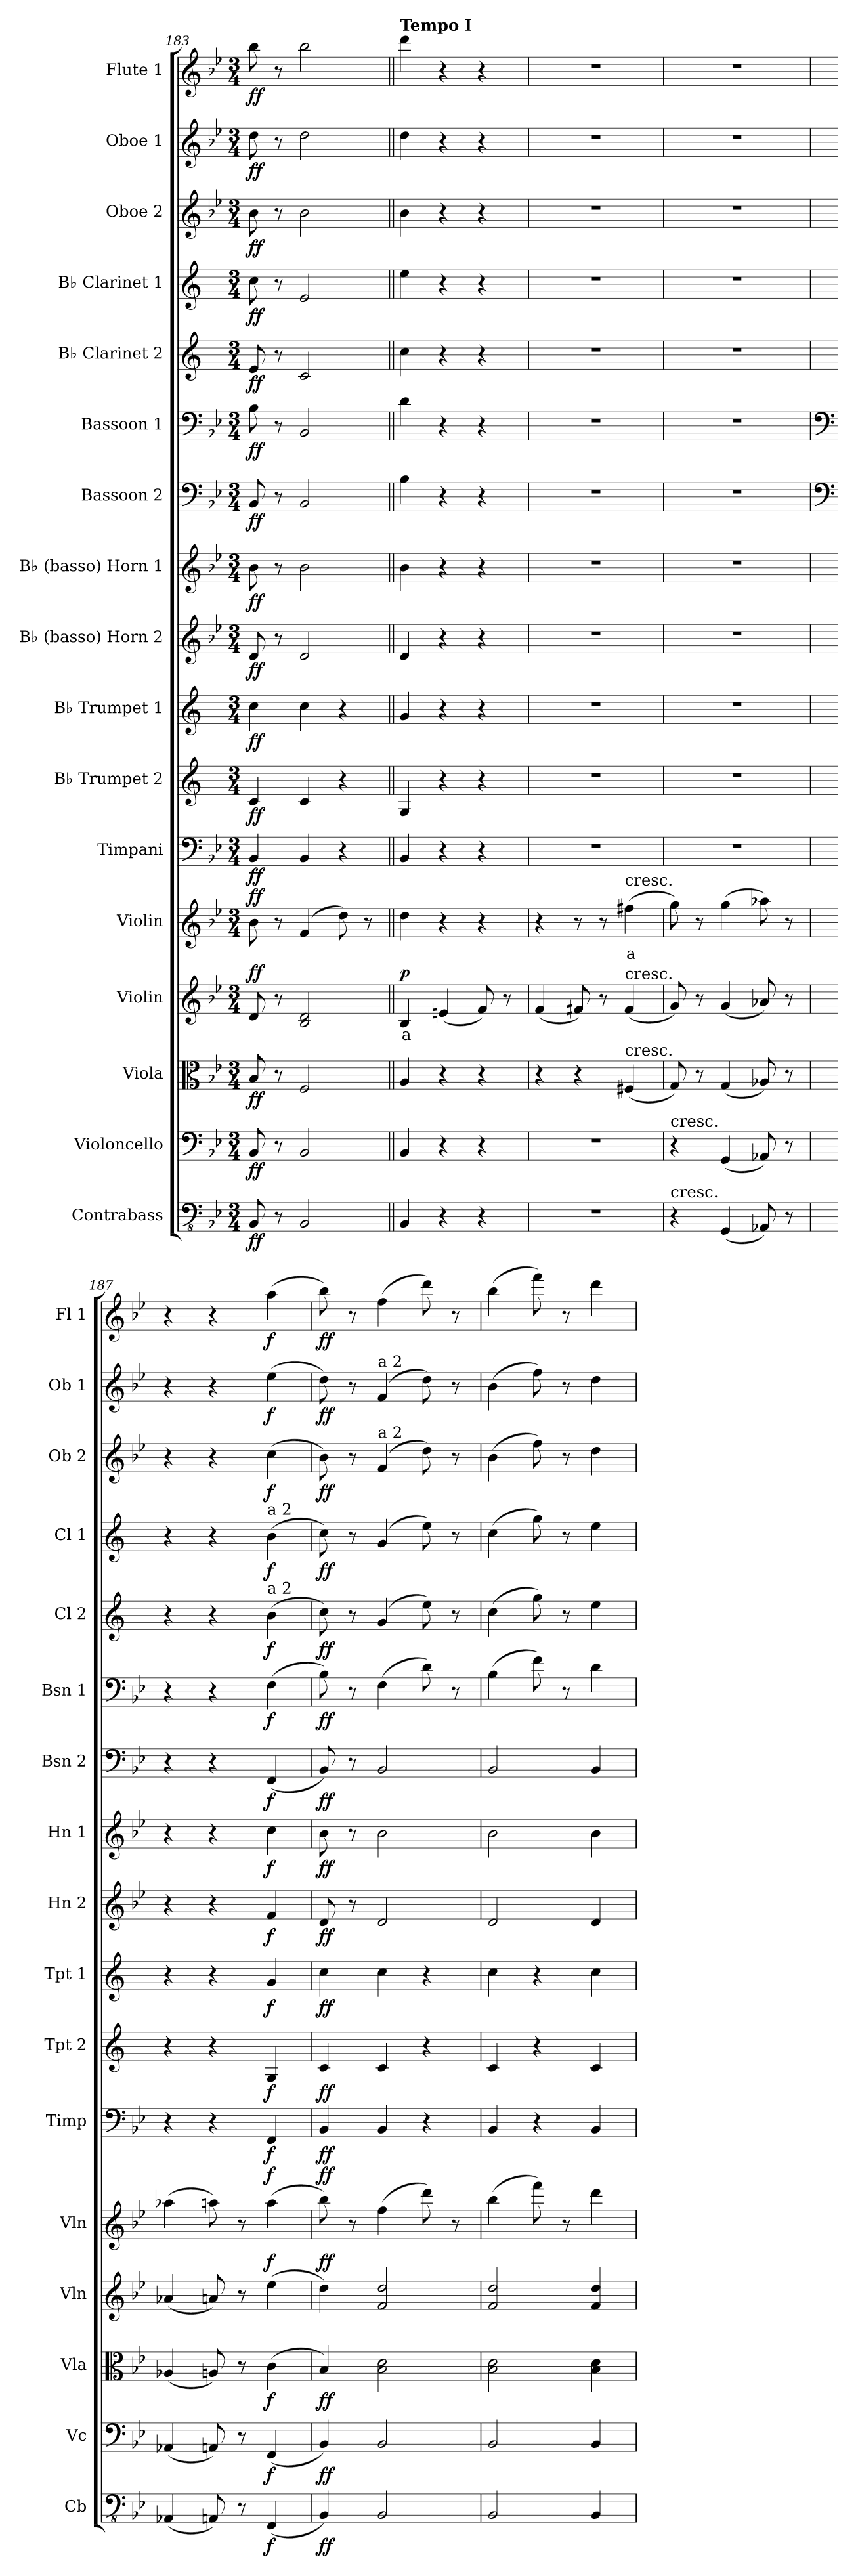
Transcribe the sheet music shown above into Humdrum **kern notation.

**kern	**dynam	**kern	**dynam	**kern	**dynam	**kern	**text	**dynam	**kern	**text	**dynam	**kern	**dynam	**kern	**dynam	**kern	**dynam	**kern	**dynam	**kern	**dynam	**kern	**dynam	**kern	**dynam	**kern	**dynam	**kern	**dynam	**kern	**dynam	**kern	**dynam	**kern	**dynam
*part17	*part17	*part16	*part16	*part15	*part15	*part14	*part14	*part14	*part13	*part13	*part13	*part12	*part12	*part11	*part11	*part10	*part10	*part9	*part9	*part8	*part8	*part7	*part7	*part6	*part6	*part5	*part5	*part4	*part4	*part3	*part3	*part2	*part2	*part1	*part1
*staff17	*staff17	*staff16	*staff16	*staff15	*staff15	*staff14	*staff14	*staff14	*staff13	*staff13	*staff13	*staff12	*staff12	*staff11	*staff11	*staff10	*staff10	*staff9	*staff9	*staff8	*staff8	*staff7	*staff7	*staff6	*staff6	*staff5	*staff5	*staff4	*staff4	*staff3	*staff3	*staff2	*staff2	*staff1	*staff1
*I"Contrabass	*	*I"Violoncello	*	*I"Viola	*	*I"Violin	*	*	*I"Violin	*	*	*I"Timpani	*	*I"B♭ Trumpet 2	*	*I"B♭ Trumpet 1	*	*I"B♭ (basso) Horn 2	*	*I"B♭ (basso) Horn 1	*	*I"Bassoon 2	*	*I"Bassoon 1	*	*I"B♭ Clarinet 2	*	*I"B♭ Clarinet 1	*	*I"Oboe 2	*	*I"Oboe 1	*	*I"Flute 1	*
*I'Cb	*	*I'Vc	*	*I'Vla	*	*I'Vln	*	*	*I'Vln	*	*	*I'Timp	*	*I'Tpt 2	*	*I'Tpt 1	*	*I'Hn 2	*	*I'Hn 1	*	*I'Bsn 2	*	*I'Bsn 1	*	*I'Cl 2	*	*I'Cl 1	*	*I'Ob 2	*	*I'Ob 1	*	*I'Fl 1	*
*clefFv4	*	*clefF4	*	*clefC3	*	*clefG2	*	*	*clefG2	*	*	*clefF4	*	*clefG2	*	*clefG2	*	*clefG2	*	*clefG2	*	*clefF4	*	*clefF4	*	*clefG2	*	*clefG2	*	*clefG2	*	*clefG2	*	*clefG2	*
*	*	*	*	*	*	*	*	*	*	*	*	*	*	*ITrd1c2	*	*ITrd1c2	*	*ITrd8c14	*	*ITrd8c14	*	*	*	*	*	*ITrd1c2	*	*ITrd1c2	*	*	*	*	*	*	*
*k[b-e-]	*	*k[b-e-]	*	*k[b-e-]	*	*k[b-e-]	*	*	*k[b-e-]	*	*	*k[b-e-]	*	*k[b-e-]	*	*k[b-e-]	*	*k[b-e-]	*	*k[b-e-]	*	*k[b-e-]	*	*k[b-e-]	*	*k[b-e-]	*	*k[b-e-]	*	*k[b-e-]	*	*k[b-e-]	*	*k[b-e-]	*
*M3/4	*	*M3/4	*	*M3/4	*	*M3/4	*	*	*M3/4	*	*	*M3/4	*	*M3/4	*	*M3/4	*	*M3/4	*	*M3/4	*	*M3/4	*	*M3/4	*	*M3/4	*	*M3/4	*	*M3/4	*	*M3/4	*	*M3/4	*
=183	=183	=183	=183	=183	=183	=183	=183	=183	=183	=183	=183	=183	=183	=183	=183	=183	=183	=183	=183	=183	=183	=183	=183	=183	=183	=183	=183	=183	=183	=183	=183	=183	=183	=183	=183
!	!LO:DY:b	!	!LO:DY:b	!	!LO:DY:b	!	!	!LO:DY:b	!	!	!LO:DY:b	!	!LO:DY:b	!	!LO:DY:b	!	!LO:DY:b	!	!LO:DY:b	!	!LO:DY:b	!	!LO:DY:b	!	!LO:DY:b	!	!LO:DY:b	!	!LO:DY:b	!	!LO:DY:b	!	!LO:DY:b	!	!LO:DY:b
8BBB-/	ff	8BB-/	ff	8B-/	ff	8d/	.	ff	8b-\	.	ff	4BB-/	ff	4B-/	ff	4b-\	ff	8D/	ff	8B-\	ff	8BB-/	ff	8B-\	ff	8d/	ff	8b-\	ff	8b-\	ff	8dd\	ff	8bb-\	ff
8r	.	8r	.	8r	.	8r	.	.	8r	.	.	.	.	.	.	.	.	8r	.	8r	.	8r	.	8r	.	8r	.	8r	.	8r	.	8r	.	8r	.
2BBB-/	.	2BB-/	.	2F/	.	2B-/ 2d/	.	.	(4f/	.	.	4BB-/	.	4B-/	.	4b-\	.	2D/	.	2B-\	.	2BB-/	.	2BB-/	.	2B-/	.	2d/	.	2b-\	.	2dd\	.	2bb-\	.
.	.	.	.	.	.	.	.	.	8dd\)	.	.	4r	.	4r	.	4r	.	.	.	.	.	.	.	.	.	.	.	.	.	.	.	.	.	.	.
.	.	.	.	.	.	.	.	.	8r	.	.	.	.	.	.	.	.	.	.	.	.	.	.	.	.	.	.	.	.	.	.	.	.	.	.
=184||	=184||	=184||	=184||	=184||	=184||	=184||	=184||	=184||	=184||	=184||	=184||	=184||	=184||	=184||	=184||	=184||	=184||	=184||	=184||	=184||	=184||	=184||	=184||	=184||	=184||	=184||	=184||	=184||	=184||	=184||	=184||	=184||	=184||	=184||	=184||
*	*	*	*	*	*	*	*	*	*	*	*	*	*	*	*	*	*	*	*	*	*	*	*	*	*	*	*	*	*	*	*	*	*	*MM300	*
!	!	!	!	!	!	!	!	!	!	!	!	!	!	!	!	!	!	!	!	!	!	!	!	!	!	!	!	!	!	!	!	!	!	!LO:TX:a:B:t=Tempo I	!
!	!	!	!	!	!	!	!LO:LY:b:color=#FF0000	!LO:DY:b	!	!	!	!	!	!	!	!	!	!	!	!	!	!	!	!	!	!	!	!	!	!	!	!	!	!	!
4BBB-/	.	4BB-/	.	4A/	.	4B-/	a	p	4dd\	.	.	4BB-/	.	4F/	.	4f/	.	4D/	.	4B-\	.	4B-\	.	4d\	.	4b-\	.	4dd\	.	4b-\	.	4dd\	.	4ddd\	.
4r	.	4r	.	4r	.	(4en/	.	.	4r	.	.	4r	.	4r	.	4r	.	4r	.	4r	.	4r	.	4r	.	4r	.	4r	.	4r	.	4r	.	4r	.
4r	.	4r	.	4r	.	8f/)	.	.	4r	.	.	4r	.	4r	.	4r	.	4r	.	4r	.	4r	.	4r	.	4r	.	4r	.	4r	.	4r	.	4r	.
.	.	.	.	.	.	8r	.	.	.	.	.	.	.	.	.	.	.	.	.	.	.	.	.	.	.	.	.	.	.	.	.	.	.	.	.
=185	=185	=185	=185	=185	=185	=185	=185	=185	=185	=185	=185	=185	=185	=185	=185	=185	=185	=185	=185	=185	=185	=185	=185	=185	=185	=185	=185	=185	=185	=185	=185	=185	=185	=185	=185
2.r	.	2.r	.	4r	.	(4f/	.	.	4r	.	.	2.r	.	2.r	.	2.r	.	2.r	.	2.r	.	2.r	.	2.r	.	2.r	.	2.r	.	2.r	.	2.r	.	2.r	.
.	.	.	.	4r	.	8f#X/)	.	.	8r	.	.	.	.	.	.	.	.	.	.	.	.	.	.	.	.	.	.	.	.	.	.	.	.	.	.
.	.	.	.	.	.	8r	.	.	8r	.	.	.	.	.	.	.	.	.	.	.	.	.	.	.	.	.	.	.	.	.	.	.	.	.	.
!	!	!	!	!	!	!	!	!	!LO:TX:a:t=cresc.	!	!	!	!	!	!	!	!	!	!	!	!	!	!	!	!	!	!	!	!	!	!	!	!	!	!
!	!	!	!	!	!	!LO:TX:a:t=cresc.	!	!	!	!	!	!	!	!	!	!	!	!	!	!	!	!	!	!	!	!	!	!	!	!	!	!	!	!	!
!	!	!	!	!LO:TX:a:t=cresc.	!	!	!	!	!	!	!	!	!	!	!	!	!	!	!	!	!	!	!	!	!	!	!	!	!	!	!	!	!	!	!
!	!	!	!	!	!	!	!	!	!	!LO:LY:b:color=#FF0000	!	!	!	!	!	!	!	!	!	!	!	!	!	!	!	!	!	!	!	!	!	!	!	!	!
.	.	.	.	(4F#X/	.	(4f#/	.	.	(4ff#X\	a	.	.	.	.	.	.	.	.	.	.	.	.	.	.	.	.	.	.	.	.	.	.	.	.	.
=186	=186	=186	=186	=186	=186	=186	=186	=186	=186	=186	=186	=186	=186	=186	=186	=186	=186	=186	=186	=186	=186	=186	=186	=186	=186	=186	=186	=186	=186	=186	=186	=186	=186	=186	=186
!	!	!LO:TX:a:t=cresc.	!	!	!	!	!	!	!	!	!	!	!	!	!	!	!	!	!	!	!	!	!	!	!	!	!	!	!	!	!	!	!	!	!
!LO:TX:a:t=cresc.	!	!	!	!	!	!	!	!	!	!	!	!	!	!	!	!	!	!	!	!	!	!	!	!	!	!	!	!	!	!	!	!	!	!	!
4r	.	4r	.	8G/)	.	8g/)	.	.	8gg\)	.	.	2.r	.	2.r	.	2.r	.	2.r	.	2.r	.	2.r	.	2.r	.	2.r	.	2.r	.	2.r	.	2.r	.	2.r	.
.	.	.	.	8r	.	8r	.	.	8r	.	.	.	.	.	.	.	.	.	.	.	.	.	.	.	.	.	.	.	.	.	.	.	.	.	.
(4GGG/	.	(4GG/	.	(4G/	.	(4g/	.	.	(4gg\	.	.	.	.	.	.	.	.	.	.	.	.	.	.	.	.	.	.	.	.	.	.	.	.	.	.
8AAA-X/)	.	8AA-X/)	.	8A-X/)	.	8a-X/)	.	.	8aa-X\)	.	.	.	.	.	.	.	.	.	.	.	.	.	.	.	.	.	.	.	.	.	.	.	.	.	.
8r	.	8r	.	8r	.	8r	.	.	8r	.	.	.	.	.	.	.	.	.	.	.	.	.	.	.	.	.	.	.	.	.	.	.	.	.	.
=187	=187	=187	=187	=187	=187	=187	=187	=187	=187	=187	=187	=187	=187	=187	=187	=187	=187	=187	=187	=187	=187	=187	=187	=187	=187	=187	=187	=187	=187	=187	=187	=187	=187	=187	=187
*	*	*	*	*	*	*	*	*	*	*	*	*	*	*	*	*	*	*	*	*	*	*clefF4	*	*clefF4	*	*	*	*	*	*	*	*	*	*	*
(4AAA-X/	.	(4AA-X/	.	(4A-X/	.	(4a-X/	.	.	(4aa-X\	.	.	4r	.	4r	.	4r	.	4r	.	4r	.	4r	.	4r	.	4r	.	4r	.	4r	.	4r	.	4r	.
8AAAn/)	.	8AAn/)	.	8An/)	.	8an/)	.	.	8aan\)	.	.	4r	.	4r	.	4r	.	4r	.	4r	.	4r	.	4r	.	4r	.	4r	.	4r	.	4r	.	4r	.
8r	.	8r	.	8r	.	8r	.	.	8r	.	.	.	.	.	.	.	.	.	.	.	.	.	.	.	.	.	.	.	.	.	.	.	.	.	.
!	!	!	!	!	!	!	!	!	!	!	!	!	!	!	!	!	!	!	!	!	!	!	!	!	!	!	!	!LO:TX:a:t=a 2	!	!	!	!	!	!	!
!	!	!	!	!	!	!	!	!	!	!	!	!	!	!	!	!	!	!	!	!	!	!	!	!	!	!LO:TX:a:t=a 2	!	!	!	!	!	!	!	!	!
!	!LO:DY:b	!	!LO:DY:b	!	!LO:DY:b	!	!	!LO:DY:b	!	!	!LO:DY:b	!	!LO:DY:b	!	!LO:DY:b	!	!LO:DY:b	!	!LO:DY:b	!	!LO:DY:b	!	!LO:DY:b	!	!LO:DY:b	!	!LO:DY:b	!	!LO:DY:b	!	!LO:DY:b	!	!LO:DY:b	!	!LO:DY:b
(4FFF/	f	(4FF/	f	(4c\	f	(4ee-\	.	f	(4aa\	.	f	4FF/	f	4F/	f	4f/	f	4F/	f	4c\	f	(4FF/	f	(4F\	f	(4a\	f	(4a\	f	(4cc\	f	(4ee-\	f	(4aa\	f
=188	=188	=188	=188	=188	=188	=188	=188	=188	=188	=188	=188	=188	=188	=188	=188	=188	=188	=188	=188	=188	=188	=188	=188	=188	=188	=188	=188	=188	=188	=188	=188	=188	=188	=188	=188
!	!LO:DY:b	!	!LO:DY:b	!	!LO:DY:b	!	!	!LO:DY:b	!	!	!LO:DY:b	!	!LO:DY:b	!	!LO:DY:b	!	!LO:DY:b	!	!LO:DY:b	!	!LO:DY:b	!	!LO:DY:b	!	!LO:DY:b	!	!LO:DY:b	!	!LO:DY:b	!	!LO:DY:b	!	!LO:DY:b	!	!LO:DY:b
4BBB-/)	ff	4BB-/)	ff	4B-/)	ff	4dd\)	.	ff	8bb-\)	.	ff	4BB-/	ff	4B-/	ff	4b-\	ff	8D/	ff	8B-\	ff	8BB-/)	ff	8B-\)	ff	8b-\)	ff	8b-\)	ff	8b-\)	ff	8dd\)	ff	8bb-\)	ff
.	.	.	.	.	.	.	.	.	8r	.	.	.	.	.	.	.	.	8r	.	8r	.	8r	.	8r	.	8r	.	8r	.	8r	.	8r	.	8r	.
!	!	!	!	!	!	!	!	!	!	!	!	!	!	!	!	!	!	!	!	!	!	!	!	!	!	!	!	!	!	!	!	!LO:TX:a:t=a 2	!	!	!
!	!	!	!	!	!	!	!	!	!	!	!	!	!	!	!	!	!	!	!	!	!	!	!	!	!	!	!	!	!	!LO:TX:a:t=a 2	!	!	!	!	!
2BBB-/	.	2BB-/	.	2B-\ 2d\	.	2f/ 2dd/	.	.	(4ff\	.	.	4BB-/	.	4B-/	.	4b-\	.	2D/	.	2B-\	.	2BB-/	.	(4F\	.	(4f/	.	(4f/	.	(4f/	.	(4f/	.	(4ff\	.
.	.	.	.	.	.	.	.	.	8ddd\)	.	.	4r	.	4r	.	4r	.	.	.	.	.	.	.	8d\)	.	8dd\)	.	8dd\)	.	8dd\)	.	8dd\)	.	8ddd\)	.
.	.	.	.	.	.	.	.	.	8r	.	.	.	.	.	.	.	.	.	.	.	.	.	.	8r	.	8r	.	8r	.	8r	.	8r	.	8r	.
=189	=189	=189	=189	=189	=189	=189	=189	=189	=189	=189	=189	=189	=189	=189	=189	=189	=189	=189	=189	=189	=189	=189	=189	=189	=189	=189	=189	=189	=189	=189	=189	=189	=189	=189	=189
2BBB-/	.	2BB-/	.	2B-\ 2d\	.	2f/ 2dd/	.	.	(4bb-\	.	.	4BB-/	.	4B-/	.	4b-\	.	2D/	.	2B-\	.	2BB-/	.	(4B-\	.	(4b-\	.	(4b-\	.	(4b-\	.	(4b-\	.	(4bb-\	.
.	.	.	.	.	.	.	.	.	8fff\)	.	.	4r	.	4r	.	4r	.	.	.	.	.	.	.	8f\)	.	8ff\)	.	8ff\)	.	8ff\)	.	8ff\)	.	8fff\)	.
.	.	.	.	.	.	.	.	.	8r	.	.	.	.	.	.	.	.	.	.	.	.	.	.	8r	.	8r	.	8r	.	8r	.	8r	.	8r	.
4BBB-/	.	4BB-/	.	4B-\ 4d\	.	4f/ 4dd/	.	.	4ddd\	.	.	4BB-/	.	4B-/	.	4b-\	.	4D/	.	4B-\	.	4BB-/	.	4d\	.	4dd\	.	4dd\	.	4dd\	.	4dd\	.	4ddd\	.
=	=	=	=	=	=	=	=	=	=	=	=	=	=	=	=	=	=	=	=	=	=	=	=	=	=	=	=	=	=	=	=	=	=	=	=
*-	*-	*-	*-	*-	*-	*-	*-	*-	*-	*-	*-	*-	*-	*-	*-	*-	*-	*-	*-	*-	*-	*-	*-	*-	*-	*-	*-	*-	*-	*-	*-	*-	*-	*-	*-
